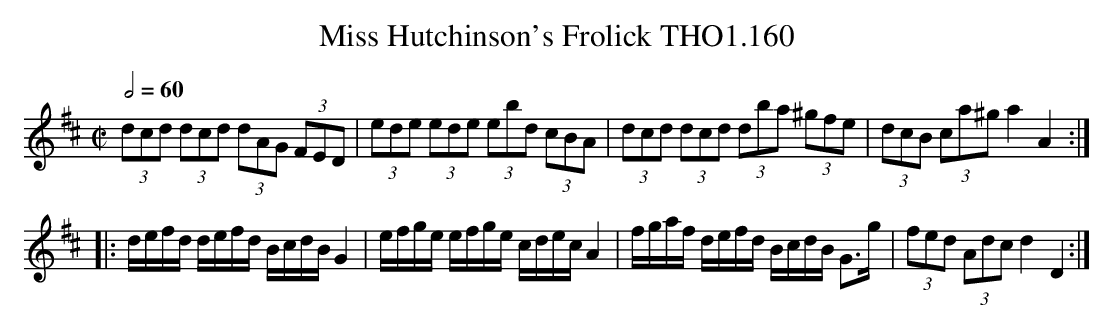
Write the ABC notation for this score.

X:1
T:Miss Hutchinson's Frolick THO1.160
M:C|
L:1/8
Q:1/2=60
K:D
(3dcd (3dcd (3dAG (3FED|(3ede (3ede (3ebd (3cBA|\
(3dcd (3dcd (3dba (3^gfe|(3dcB (3ca^g a2 A2:|
L:1/16
|:defd defd BcdB G4|efge efge cdec A4|\
fgaf defd BcdB [L:1/8]G>g|(3fed (3Adc d2 D2:|
